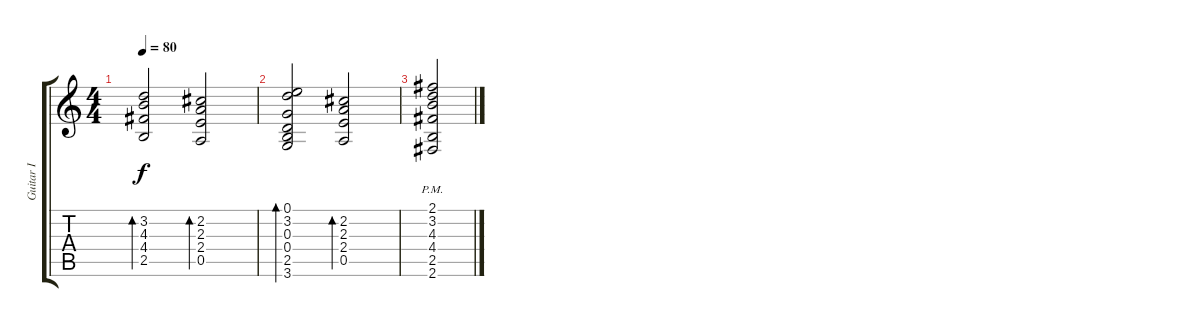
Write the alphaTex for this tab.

\track ("Guitar I " "Guitar I ") {instrument electricguitarjazz}
\staff {score tabs}
\tuning (E4 B3 G3 D3 A2 E2) {hide}
\ts (4 4)
\tempo 80
\clef g2
\ks c
(3.2 4.3 4.4 2.5).2{bd 120 dy f} (2.2 2.3 2.4 0.5).2{bd 120} |
(0.1 3.2 0.3 0.4 2.5 3.6).2{bd 120} (2.2 2.3 2.4 0.5).2{bd 120} |
(2.1{pm} 3.2{pm} 4.3{pm} 4.4{pm} 2.5{pm} 2.6{pm}).2
